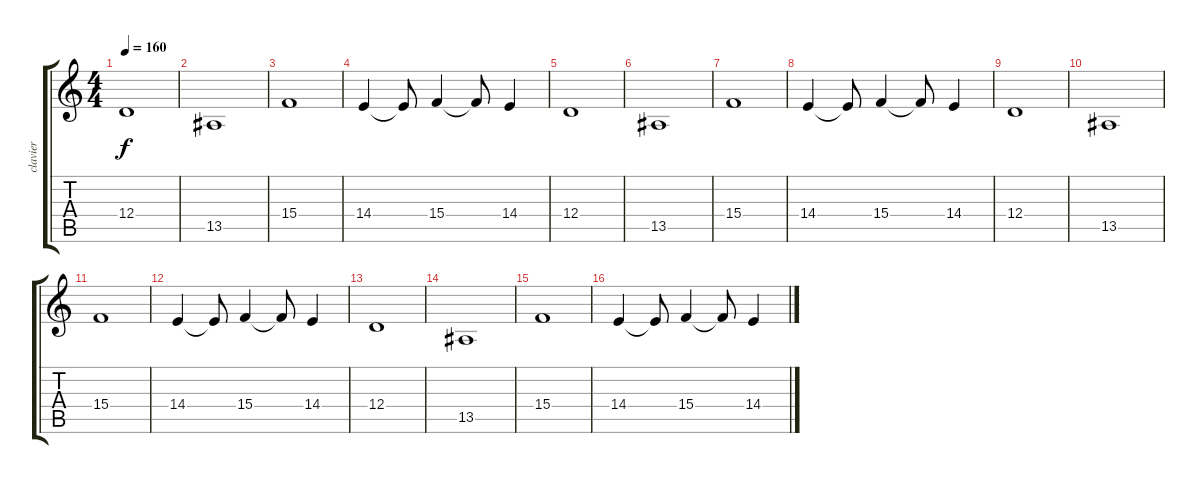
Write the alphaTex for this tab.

\track ("clavier" "clavier") {instrument fx7echoes}
\staff {score tabs}
\tuning (E4 B3 G3 D3 A2 E2) {hide}
\ts (4 4)
\tempo 160
\clef g2
\ks c
12.4.1{dy f} |
13.5.1 |
15.4.1 |
14.4.4 14.4{t}.8 15.4.4 15.4{t}.8 14.4.4 |
12.4.1 |
13.5.1 |
15.4.1 |
14.4.4 14.4{t}.8 15.4.4 15.4{t}.8 14.4.4 |
12.4.1 |
13.5.1 |
15.4.1 |
14.4.4 14.4{t}.8 15.4.4 15.4{t}.8 14.4.4 |
12.4.1 |
13.5.1 |
15.4.1 |
14.4.4 14.4{t}.8 15.4.4 15.4{t}.8 14.4.4
